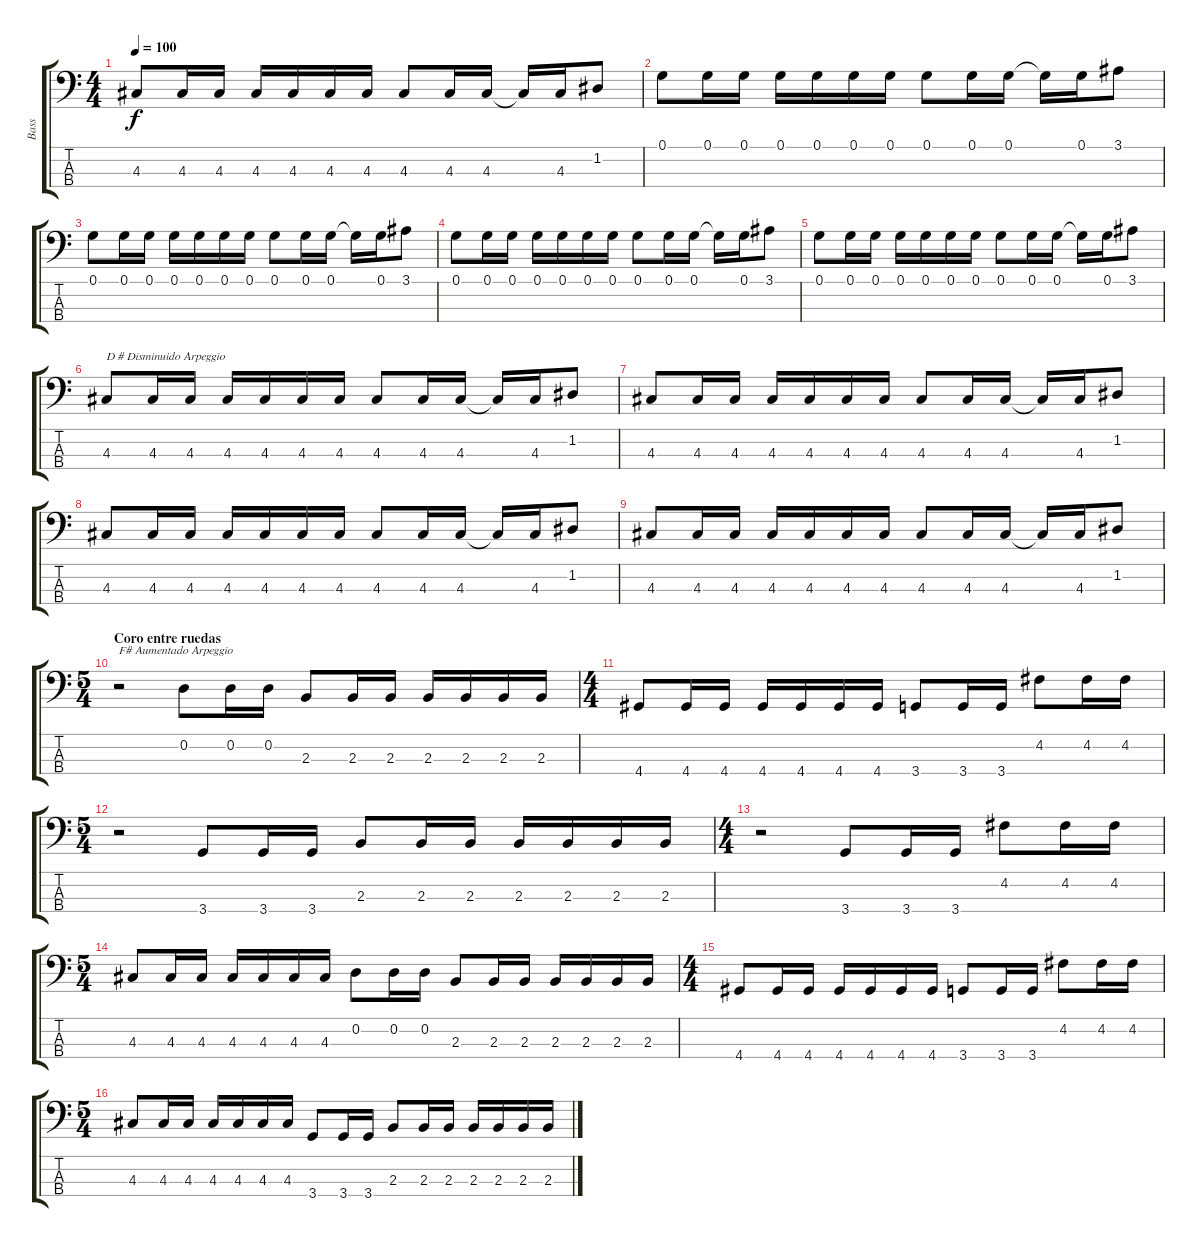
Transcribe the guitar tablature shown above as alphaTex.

\track ("Bass" "Bass") {instrument electricbassfinger}
\staff {score tabs}
\tuning (G2 D2 A1 E1) {hide}
\ts (4 4)
\tempo 100
\clef f4
\ks c
4.3.8{dy f} 4.3.16 4.3.16 4.3.16 4.3.16 4.3.16 4.3.16 4.3.8 4.3.16 4.3.16 4.3{t}.16 4.3.16 1.2.8 |
0.1.8 0.1.16 0.1.16 0.1.16 0.1.16 0.1.16 0.1.16 0.1.8 0.1.16 0.1.16 0.1{t}.16 0.1.16 3.1.8 |
0.1.8 0.1.16 0.1.16 0.1.16 0.1.16 0.1.16 0.1.16 0.1.8 0.1.16 0.1.16 0.1{t}.16 0.1.16 3.1.8 |
0.1.8 0.1.16 0.1.16 0.1.16 0.1.16 0.1.16 0.1.16 0.1.8 0.1.16 0.1.16 0.1{t}.16 0.1.16 3.1.8 |
0.1.8 0.1.16 0.1.16 0.1.16 0.1.16 0.1.16 0.1.16 0.1.8 0.1.16 0.1.16 0.1{t}.16 0.1.16 3.1.8 |
4.3.8{txt "D # Disminuido Arpeggio"} 4.3.16 4.3.16 4.3.16 4.3.16 4.3.16 4.3.16 4.3.8 4.3.16 4.3.16 4.3{t}.16 4.3.16 1.2.8 |
4.3.8 4.3.16 4.3.16 4.3.16 4.3.16 4.3.16 4.3.16 4.3.8 4.3.16 4.3.16 4.3{t}.16 4.3.16 1.2.8 |
4.3.8 4.3.16 4.3.16 4.3.16 4.3.16 4.3.16 4.3.16 4.3.8 4.3.16 4.3.16 4.3{t}.16 4.3.16 1.2.8 |
4.3.8 4.3.16 4.3.16 4.3.16 4.3.16 4.3.16 4.3.16 4.3.8 4.3.16 4.3.16 4.3{t}.16 4.3.16 1.2.8 |
\ts (5 4)
\section ("" "Coro entre ruedas")
r.2{txt "F# Aumentado Arpeggio"} 0.2.8 0.2.16 0.2.16 2.3.8 2.3.16 2.3.16 2.3.16 2.3.16 2.3.16 2.3.16 |
\ts (4 4)
4.4.8 4.4.16 4.4.16 4.4.16 4.4.16 4.4.16 4.4.16 3.4.8 3.4.16 3.4.16 4.2.8 4.2.16 4.2.16 |
\ts (5 4)
r.2 3.4.8 3.4.16 3.4.16 2.3.8 2.3.16 2.3.16 2.3.16 2.3.16 2.3.16 2.3.16 |
\ts (4 4)
r.2 3.4.8 3.4.16 3.4.16 4.2.8 4.2.16 4.2.16 |
\ts (5 4)
4.3.8 4.3.16 4.3.16 4.3.16 4.3.16 4.3.16 4.3.16 0.2.8 0.2.16 0.2.16 2.3.8 2.3.16 2.3.16 2.3.16 2.3.16 2.3.16 2.3.16 |
\ts (4 4)
4.4.8 4.4.16 4.4.16 4.4.16 4.4.16 4.4.16 4.4.16 3.4.8 3.4.16 3.4.16 4.2.8 4.2.16 4.2.16 |
\ts (5 4)
4.3.8 4.3.16 4.3.16 4.3.16 4.3.16 4.3.16 4.3.16 3.4.8 3.4.16 3.4.16 2.3.8 2.3.16 2.3.16 2.3.16 2.3.16 2.3.16 2.3.16
